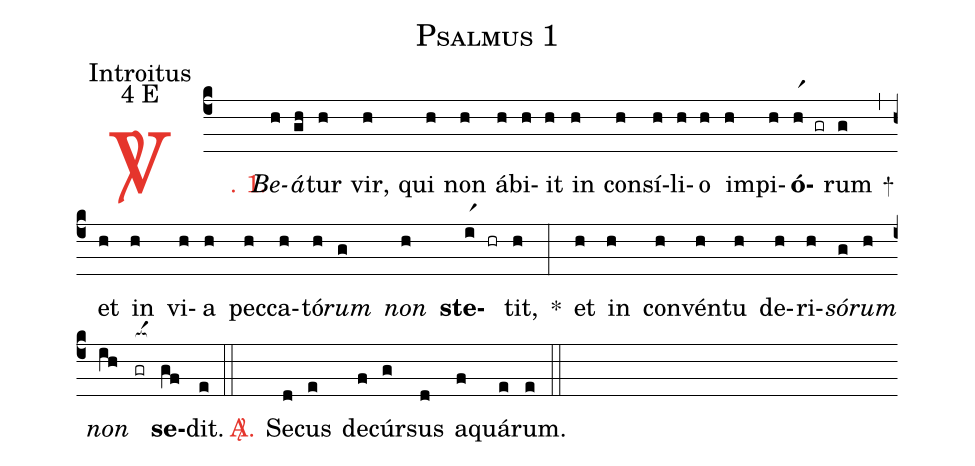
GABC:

name: Psalmus 1;
office-part: Introitus;
mode: 4;
mode-differentia: E;
%%
(c4)

<c><sp>V/</sp>. 1.</c>() <i>Be</i>(h)<i>á</i>(gh)tur(h) vir,(h) qui(h) non(h) á(h)bi(h)it(h) in(h) con(h)sí(h)li(h)o(h) im(h)pi(h)<b>ó</b>(hr1 gr)rum(g) +(,) et(h) in(h) vi(h)a(h) pec(h)ca(h)tó(h)<i>rum</i>(g) <i>non</i>(h) <b>ste</b>(ir1 hr)tit,(h) *(:) et(h) in(h) con(h)vén(h)tu(h) de(h)ri(h)<i>só</i>(g)<i>rum</i>(h) <i>non</i>(ih) <nlba>(gr[ocba:1{])<b>se</b></nlba>(gf[ocba:0}])dit.(e)

(::)

<nlba><c><sp>A/</sp>.</c>() Se</nlba>(d)cus(e) de(f)cúr(g)sus(d) a(f)quá(e)rum.(e)

(::)
